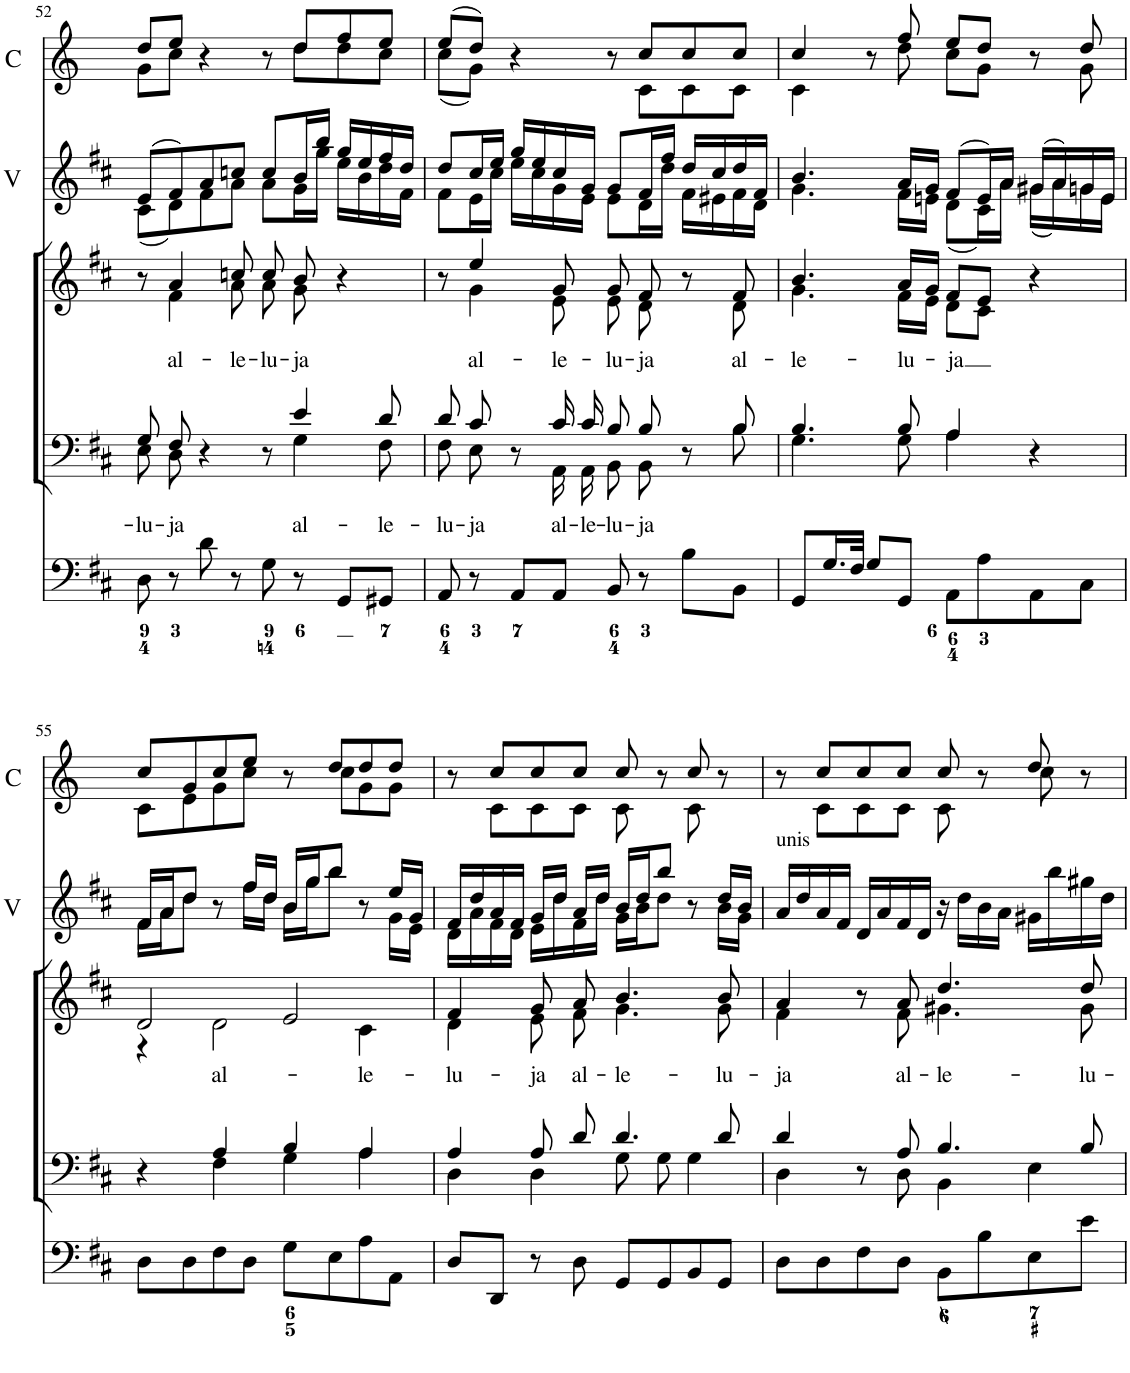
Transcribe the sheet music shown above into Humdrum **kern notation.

**kern	**kern	**text	**kern	**text	**kern	**kern	**kern	**kern
*part7	*part6	*part6	*part5	*part5	*part4	*part3	*part2	*part1
*staff7	*staff6	*staff6	*staff5	*staff5	*staff4	*staff3	*staff2	*staff1
*I"Organ	*I"Voice	*	*I"Voice	*	*I"Violin	*I"Violin	*I"2 Violini	*I"Corni in D
*	*	*	*	*	*I'Vln.	*I'Vln.	*I'V	*I'C
!!LO:PB:g=z
*clefF4	*clefF4	*	*clefG2	*	*clefG2	*clefG2	*clefG2	*clefG2
*	*	*	*	*	*	*	*	*Trd6c10
*k[f#c#]	*k[f#c#]	*	*k[f#c#]	*	*k[f#c#]	*k[f#c#]	*k[f#c#]	*k[]
*M4/4	*M4/4	*	*M4/4	*	*M4/4	*M4/4	*M4/4	*M4/4
*met(c)	*met(c)	*	*met(c)	*	*met(c)	*met(c)	*met(c)	*met(c)
=52	=52	=52	=52	=52	=52	=52	=52	=52
*	*^	*	*	*	*	*	*	*
!	!	!	!LO:LY:b	!	!	!	!	!	!
*	*	*	*	*^	*	*	*	*^	*^
8D\	8G/L	8E\L	-lu-	8r	8ryy	.	(8c#/L	(8e/L	(8e/L	(8c#\L	8dd/L	8g\L
!	!	!	!LO:LY:b	!	!	!LO:LY:b	!	!	!	!	!	!
8r	8F#/J	8D\J	-ja	4a/	4f#\	al-	8d/J)	8f#/J)	8f#/)	8d\)	8ee/J	8cc\J
8d\	4r	4.ryy	.	.	.	.	8f#/L	8a\L	8a/	8f#\	4r	4.ryy
!	!	!	!	!	!	!LO:LY:b	!	!	!	!	!	!
8r	.	.	.	8ccn/	8a\	-le-	8a/J	8ccn\J	8ccn/J	8a\J	.	.
!	!	!	!	!	!	!LO:LY:b	!	!	!	!	!	!
8G\	8r	.	.	8cc/	8a\	-lu-	8a\L	8cc\L	8cc/L	8a\L	8r	.
!	!	!	!LO:LY:b	!	!	!LO:LY:b	!	!	!	!	!	!
8r	4e/	4G\	al-	8b/	8g\	-ja	16g\L	16b\L	16b/L	16g\L	8dd/L	8dd\L
.	.	.	.	.	.	.	16gg\JJ	16bb\JJ	16bb/JJ	16gg\JJ	.	.
8GG/L	.	.	.	4r	4ryy	.	16ee\LL	16gg\LL	16gg/LL	16ee\LL	8ff/	8dd\
.	.	.	.	.	.	.	16b\J	16ee\J	16ee/	16b\	.	.
!	!	!	!LO:LY:b	!	!	!	!	!	!	!	!	!
8GG#X/J	8d/	8F#\	-le-	.	.	.	16dd\L	16ff#\L	16ff#/	16dd\	8ee/J	8cc\J
.	.	.	.	.	.	.	16f#\JJ	16dd\JJ	16dd/JJ	16f#\JJ	.	.
=53	=53	=53	=53	=53	=53	=53	=53	=53	=53	=53	=53	=53
!	!	!	!LO:LY:b	!	!	!	!	!	!	!	!	!
8AA/	8d/L	8F#\L	-lu-	8r	8ryy	.	8f#/L	8dd\L	8dd/L	8f#\L	(8ee/L	(8cc\L
!	!	!	!LO:LY:b	!	!	!LO:LY:b	!	!	!	!	!	!
8r	8c#/J	8E\J	-ja	4ee/	4g\	al-	16e/L	16cc#\L	16cc#/L	16e\L	8dd/J)	8g\J)
.	.	.	.	.	.	.	16cc#/JJ	16ee\JJ	16ee/JJ	16cc#\JJ	.	.
8AA/L	8r	8ryy	.	.	.	.	16ee/LL	16gg\LL	16gg/LL	16ee\LL	4r	4.ryy
.	.	.	.	.	.	.	16cc#/J	16ee\J	16ee/	16cc#\	.	.
!	!	!	!LO:LY:b	!	!	!LO:LY:b	!	!	!	!	!	!
8AA/J	16c#/LL	16AA\LL	al-	8g/	8e\	-le-	16g/L	16cc#\L	16cc#/	16g\	.	.
!	!	!	!LO:LY:b	!	!	!	!	!	!	!	!	!
.	16c#/JJ	16AA\JJ	-le-	.	.	.	16e/JJ	16g\JJ	16g/JJ	16e\JJ	.	.
!	!	!	!LO:LY:b	!	!	!LO:LY:b	!	!	!	!	!	!
8BB/	8B/L	8BB\L	-lu-	8g/	8e\	-lu-	8e/L	8g\L	8g/L	8e\L	8r	.
!	!	!	!LO:LY:b	!	!	!LO:LY:b	!	!	!	!	!	!
8r	8B/J	8BB\J	-ja	8f#/	8d\	-ja	16d/L	16f#\L	16f#/L	16d\L	8cc/L	8c\L
.	.	.	.	.	.	.	16dd/JJ	16ff#\JJ	16ff#/JJ	16dd\JJ	.	.
8B\L	8r	8ryy	.	8r	8ryy	.	16f#/LL	16dd/LL	16dd/LL	16f#\LL	8cc/	8c\
.	.	.	.	.	.	.	16e#X/J	16cc#/J	16cc#/	16e#X\	.	.
!	!	!	!	!	!	!LO:LY:b	!	!	!	!	!	!
8BB\J	8B/	8B\J	.	8f#/	8d\	al-	16f#/L	16dd/L	16dd/	16f#\	8cc/J	8c\J
.	.	.	.	.	.	.	16d/JJ	16f#/JJ	16f#/JJ	16d\JJ	.	.
=54	=54	=54	=54	=54	=54	=54	=54	=54	=54	=54	=54	=54
!	!	!	!	!	!	!LO:LY:b	!	!	!	!	!	!
8GG/L	4.B/	4.G\	.	4.b/	4.g\	-le-	4.g	4.b	4.b/	4.g\	4cc/	4c\
16.G/L	.	.	.	.	.	.	.	.	.	.	.	.
32F#/JJk	.	.	.	.	.	.	.	.	.	.	.	.
8G/L	.	.	.	.	.	.	.	.	.	.	8r	8ryy
!	!	!	!	!	!	!LO:LY:b	!	!	!	!	!	!
8GG/J	8B/	8G\	.	16a/LL	16f#\LL	-lu-	16f#/LL	16a/LL	16a/LL	16f#\LL	8ff/	8dd\
.	.	.	.	16g/JJ	16e\JJ	.	16en/JJ	16g/JJ	16g/JJ	16en\JJ	.	.
!	!	!	!	!	!	!LO:LY:b	!	!	!	!	!	!
8AA\L	4A/	4A\	.	8f#/L	8d\L	-ja	(8d/L	(8f#/L	(8f#/L	(8d\L	8ee/L	8cc\L
8A\	.	.	.	8e/J	8c#\J	.	16c#/L)	16e/L)	16e/L)	16c#\L)	8dd/J	8g\J
.	.	.	.	.	.	.	16a/JJ	16a/JJ	16a/JJ	16a\JJ	.	.
8AA\	4r	4ryy	.	4r	4ryy	.	(16g#X/LL	(16g#X/LL	(16g#X/LL	(16g#\LL	8r	8ryy
.	.	.	.	.	.	.	16a/J)	16a/J)	16a/)	16a\)	.	.
8C#\J	.	.	.	.	.	.	16gn/L	16gn/L	16gn/	16g\	8dd/	8g\
.	.	.	.	.	.	.	16e/JJ	16e/JJ	16e/JJ	16e\JJ	.	.
!!LO:LB:g=z	!!
=55	=55	=55	=55	=55	=55	=55	=55	=55	=55	=55	=55	=55
8D\L	4r	4ryy	.	2d/	4r	.	16f#/LL	16f#/LL	16f#/LL	16f#\LL	8cc/L	8c\L
.	.	.	.	.	.	.	16a/J	16a/J	16a/J	16a\J	.	.
8D\	.	.	.	.	.	.	8dd/J	8dd/J	8dd/J	8dd\J	8g/	8e\
!	!	!	!	!	!	!LO:LY:b	!	!	!	!	!	!
8F#\	4A/	4F#\	.	.	2d\	al-	8r	8r	8r	8ryy	8cc/	8g\
8D\J	.	.	.	.	.	.	16ff#\LL	16ff#\LL	16ff#/LL	16ff#\LL	8ee/J	8cc\J
.	.	.	.	.	.	.	16dd\JJ	16dd\JJ	16dd/JJ	16dd\JJ	.	.
8G\L	4B/	4G\	.	2e/	.	.	16b\LL	16b\LL	16b/LL	16b\LL	8r	8ryy
.	.	.	.	.	.	.	16gg\J	16gg\J	16gg/J	16gg\J	.	.
8E\	.	.	.	.	.	.	8bb\J	8bb\J	8bb/J	8bb\J	8dd/L	8cc\L
!	!	!	!	!	!	!LO:LY:b	!	!	!	!	!	!
8A\	4A/	4A\	.	.	4c#\	-le-	8r	8r	8r	8ryy	8dd/	8g\
8AA\J	.	.	.	.	.	.	16g/LL	16ee\LL	16ee/LL	16g\LL	8dd/J	8g\J
.	.	.	.	.	.	.	16e/JJ	16g\JJ	16g/JJ	16e\JJ	.	.
=56	=56	=56	=56	=56	=56	=56	=56	=56	=56	=56	=56	=56
!	!	!	!	!	!	!LO:LY:b	!	!	!	!	!	!
8D/L	4A/	4D\	.	4f#/	4d\	-lu-	16d/LL	16f#/LL	16f#/LL	16d\LL	8r	8ryy
.	.	.	.	.	.	.	16a/J	16dd/J	16dd/	16a\	.	.
8DD/J	.	.	.	.	.	.	16f#/L	16a/L	16a/	16f#\	8cc/L	8c\L
.	.	.	.	.	.	.	16d/JJ	16f#/JJ	16f#/JJ	16d\JJ	.	.
!	!	!	!	!	!	!LO:LY:b	!	!	!	!	!	!
8r	8A/L	4D\	.	8g/	8e\	-ja	16e/LL	16g\LL	16g/LL	16e\LL	8cc/	8c\
.	.	.	.	.	.	.	16dd/J	16dd\J	16dd/JJ	16dd\	.	.
!	!	!	!	!	!	!LO:LY:b	!	!	!	!	!	!
8D\	8d/J	.	.	8a/	8f#\	al-	16f#/L	16a\L	16a/LL	16f#\	8cc/J	8c\J
.	.	.	.	.	.	.	16dd/JJ	16dd\JJ	16dd/JJ	16dd\JJ	.	.
!	!	!	!	!	!	!LO:LY:b	!	!	!	!	!	!
8GG/L	4.d/	8G\L	.	4.b/	4.g\	-le-	16g\LL	16b\LL	16b/LL	16g\LL	8cc/	8c\
.	.	.	.	.	.	.	16b\J	16dd\J	16dd/J	16b\J	.	.
8GG/	.	8G\J	.	.	.	.	8dd\J	8bb\J	8bb/J	8dd\J	8r	8ryy
8BB/	.	4G\	.	.	.	.	8r	8r	8r	8ryy	8cc/	8c\
!	!	!	!	!	!	!LO:LY:b	!	!	!	!	!	!
8GG/J	8d/	.	.	8b/	8g\	-lu-	16b/LL	16dd\LL	16dd/LL	16b\LL	8r	8ryy
.	.	.	.	.	.	.	16g/JJ	16b\JJ	16b/JJ	16g\JJ	.	.
=57	=57	=57	=57	=57	=57	=57	=57	=57	=57	=57	=57	=57
!	!	!	!	!	!	!	!	!	!LO:TX:a:t=unis	!	!	!
!	!	!	!	!	!	!	!	!LO:TX:a:t=unis	!	!	!	!
!	!	!	!	!	!	!	!LO:TX:a:t=unis	!	!	!	!	!
!	!	!	!	!	!	!LO:LY:b	!	!	!	!	!	!
*	*	*	*	*	*	*	*	*	*v	*v	*	*
8D\L	4d/	4D\	.	4a/	4f#\	-ja	16a/LL	16a/LL	16a/LL	8r	8ryy
.	.	.	.	.	.	.	16dd/J	16dd/J	16dd/	.	.
8D\	.	.	.	.	.	.	16a/L	16a/L	16a/	8cc/L	8c\L
.	.	.	.	.	.	.	16f#/JJ	16f#/JJ	16f#/JJ	.	.
8F#\	8r	8ryy	.	8r	8ryy	.	16d/LL	16d/LL	16d/LL	8cc/	8c\
.	.	.	.	.	.	.	16a/J	16a/J	16a/	.	.
!	!	!	!	!	!	!LO:LY:b	!	!	!	!	!
8D\J	8A/	8D\	.	8a/	8f#\	al-	16f#/L	16f#/L	16f#/	8cc/J	8c\J
.	.	.	.	.	.	.	16d/JJ	16d/JJ	16d/JJ	.	.
!	!	!	!	!	!	!LO:LY:b	!	!	!	!	!
8BB\L	4.B/	4BB\	.	4.dd/	4.g#X\	-le-	16r	16r	16r	8cc/	8c\
.	.	.	.	.	.	.	16dd\LL	16dd\LL	16dd\LL	.	.
8B\	.	.	.	.	.	.	16b\	16b\	16b\	8r	8ryy
.	.	.	.	.	.	.	16a\JJ	16a\JJ	16a\JJ	.	.
8E\	.	4E\	.	.	.	.	16g#X\LL	16g#X\LL	16g#X\LL	8dd/	8cc\
.	.	.	.	.	.	.	16bb\J	16bb\J	16bb\	.	.
!	!	!	!	!	!	!LO:LY:b	!	!	!	!	!
8e\J	8B/	.	.	8dd/	8g#\	-lu-	16gg#X\L	16gg#X\L	16gg#X\	8r	8ryy
.	.	.	.	.	.	.	16dd\JJ	16dd\JJ	16dd\JJ	.	.
*	*v	*v	*	*	*	*	*	*	*	*v	*v
*	*	*	*v	*v	*	*	*	*	*
=	=	=	=	=	=	=	=	=
*-	*-	*-	*-	*-	*-	*-	*-	*-
